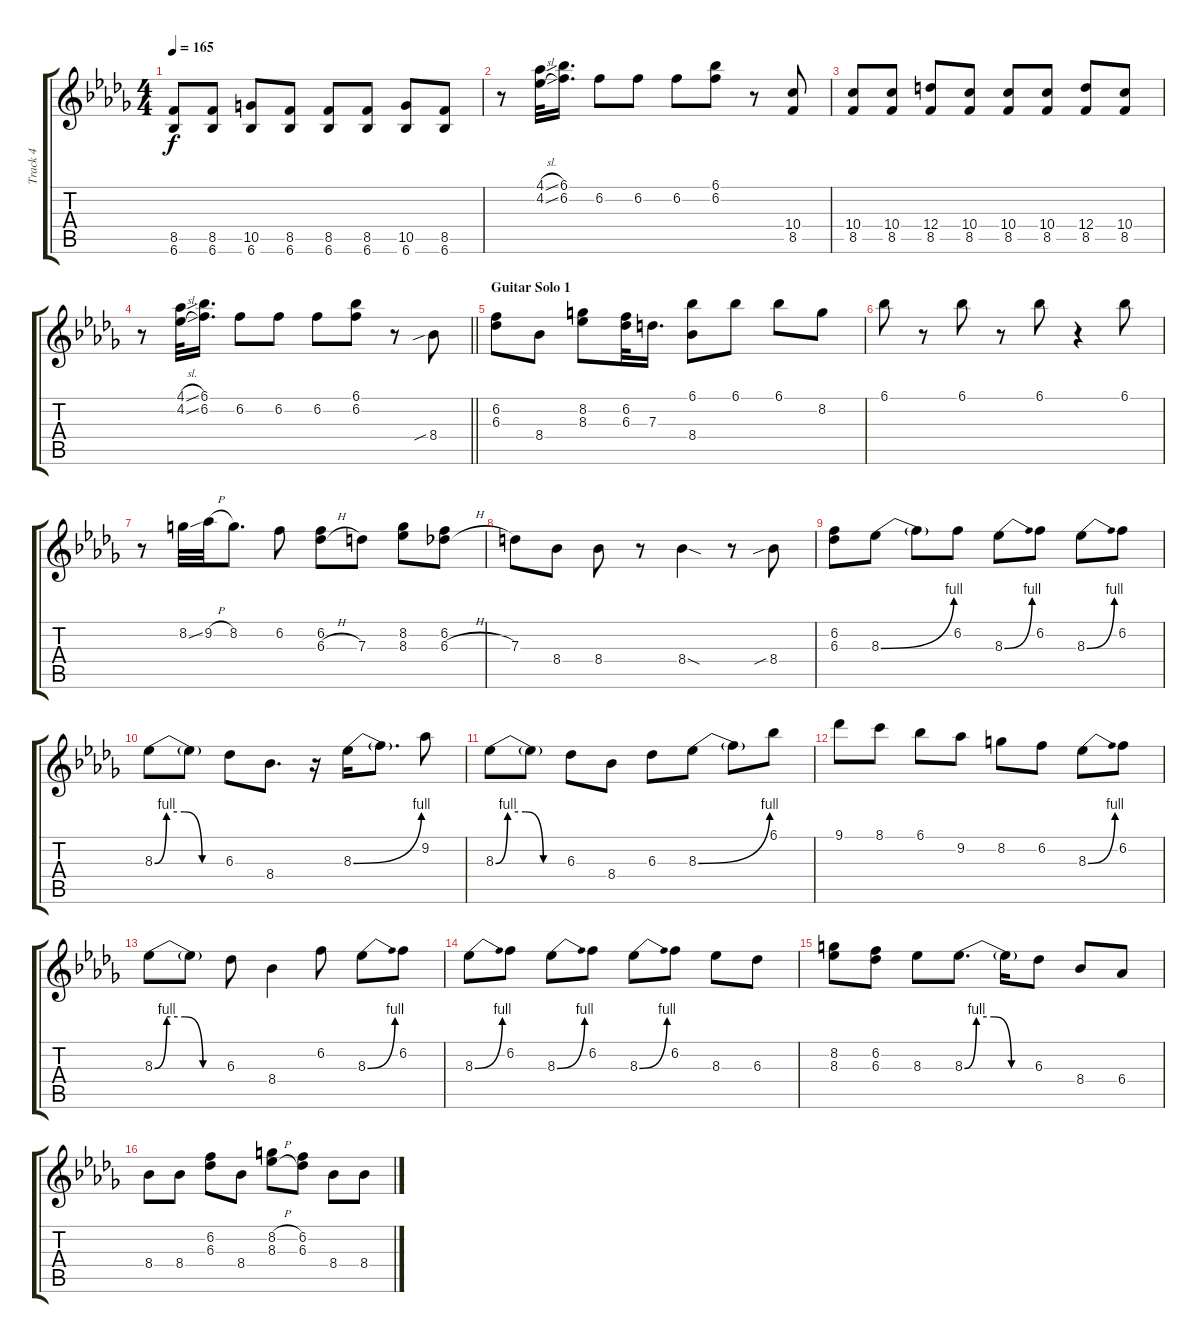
\track ("Track 4" "Track 4") {instrument overdrivenguitar}
\staff {score tabs}
\tuning (E4 B3 G3 D3 A2 E2) {hide}
\ts (4 4)
\tempo 165
\clef g2
\ks bbminor
(8.5 6.6).8{dy f} (8.5 6.6).8 (10.5 6.6).8 (8.5 6.6).8 (8.5 6.6).8 (8.5 6.6).8 (10.5 6.6).8 (8.5 6.6).8 |
r.8 (4.1{sl} 4.2{sl}).32 (6.1 6.2).16{d} 6.2.8 6.2.8 6.2.8 (6.1 6.2).8 r.8 (10.4 8.5).8 |
(10.4 8.5).8 (10.4 8.5).8 (12.4 8.5).8 (10.4 8.5).8 (10.4 8.5).8 (10.4 8.5).8 (12.4 8.5).8 (10.4 8.5).8 |
\barLineRight lightlight
r.8 (4.1{sl} 4.2{sl}).32 (6.1 6.2).16{d} 6.2.8 6.2.8 6.2.8 (6.1 6.2).8 r.8 8.4{sib}.8 |
\section ("" "Guitar Solo 1")
(6.2 6.3).8 8.4.8 (8.2 8.3).8 (6.2 6.3).32 7.3.16{d} (6.1 8.4).8 6.1.8 6.1.8 8.2.8 |
6.1.8 r.8 6.1.8 r.8 6.1.8 r.4 6.1.8 |
r.8 8.2{ss}.32 9.2{h}.32 8.2.8{d} 6.2.8 (6.2 6.3{h}).8 7.3.8 (8.2 8.3).8 (6.2 6.3{h}).8 |
7.3.8 8.4.8 8.4.8 r.8 8.4{sod}.4 r.8 8.4{sib}.8 |
(6.2 6.3).8 8.3{be (bend 0 0 60 4)}.8 8.3{t}.8 6.2.8 8.3{be (bend 0 0 60 4)}.8 6.2.8 8.3{be (bend 0 0 60 4)}.8 6.2.8 |
8.3{be (custom 0 0 10 4 25 4 40 0 60 0)}.8 8.3{t}.8 6.3.8 8.4.8{d} r.16 8.3{be (bend 0 0 60 4)}.16 8.3{t}.8{d} 9.2.8 |
8.3{be (custom 0 0 10 4 25 4 40 0 60 0)}.8 8.3{t}.8 6.3.8 8.4.8 6.3.8 8.3{be (bend 0 0 60 4)}.8 8.3{t}.8 6.1.8 |
9.1.8 8.1.8 6.1.8 9.2.8 8.2.8 6.2.8 8.3{be (bend 0 0 60 4)}.8 6.2.8 |
8.3{be (custom 0 0 10 4 25 4 40 0 60 0)}.8 8.3{t}.8 6.3.8 8.4.4 6.2.8 8.3{be (bend 0 0 60 4)}.8 6.2.8 |
8.3{be (bend 0 0 60 4)}.8 6.2.8 8.3{be (bend 0 0 60 4)}.8 6.2.8 8.3{be (bend 0 0 60 4)}.8 6.2.8 8.3.8 6.3.8 |
(8.2 8.3).8 (6.2 6.3).8 8.3.8 8.3{be (custom 0 0 10 4 25 4 40 0 60 0)}.8{d} 8.3{t}.16 6.3.8 8.4.8 6.4.8 |
8.4.8 8.4.8 (6.2 6.3).8 8.4.8 (8.2{h} 8.3{h}).8 (6.2 6.3).8 8.4.8 8.4.8
